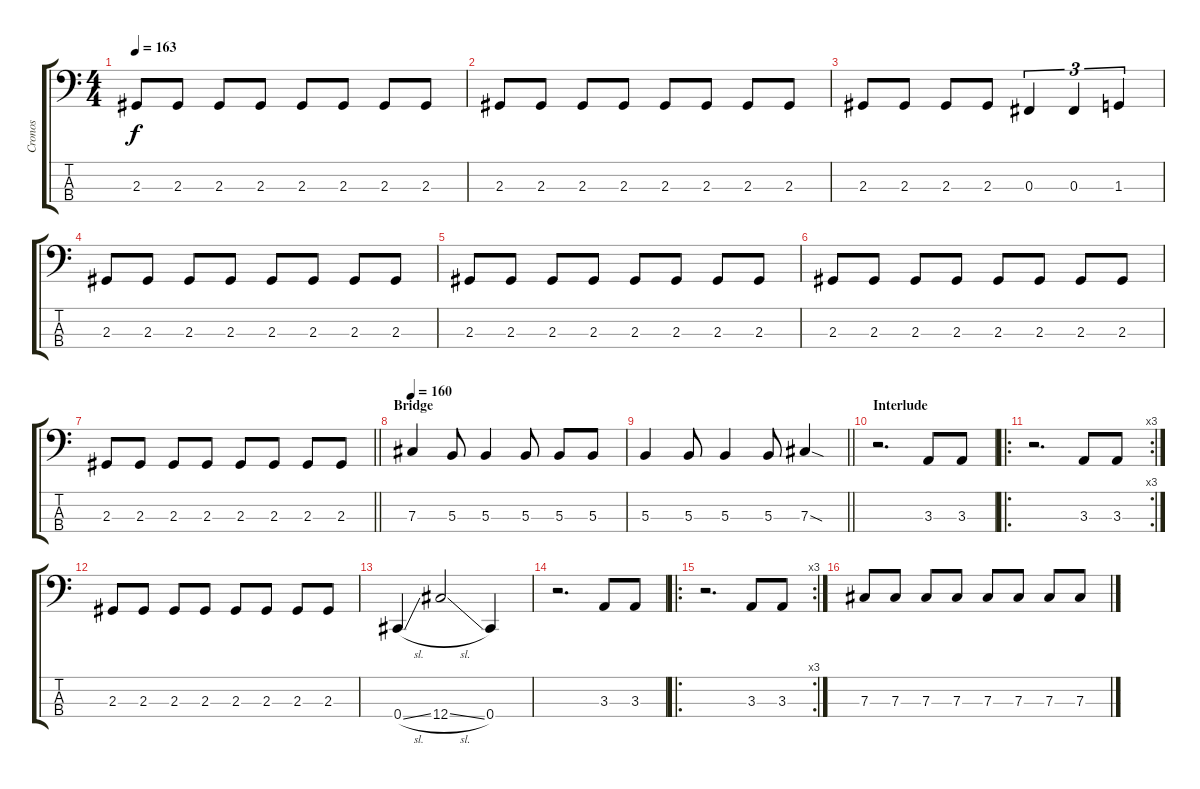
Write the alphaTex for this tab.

\track ("Cronos" "Cronos") {instrument electricbasspick}
\staff {score tabs}
\tuning (E2 B1 Gb1 Db1) {hide}
\ts (4 4)
\tempo 163
\clef f4
\ks c
2.3.8{dy f} 2.3.8 2.3.8 2.3.8 2.3.8 2.3.8 2.3.8 2.3.8 |
2.3.8 2.3.8 2.3.8 2.3.8 2.3.8 2.3.8 2.3.8 2.3.8 |
2.3.8 2.3.8 2.3.8 2.3.8 0.3.4{tu (3 2)} 0.3.4{tu (3 2)} 1.3.4{tu (3 2)} |
2.3.8 2.3.8 2.3.8 2.3.8 2.3.8 2.3.8 2.3.8 2.3.8 |
2.3.8 2.3.8 2.3.8 2.3.8 2.3.8 2.3.8 2.3.8 2.3.8 |
2.3.8 2.3.8 2.3.8 2.3.8 2.3.8 2.3.8 2.3.8 2.3.8 |
\barLineRight lightlight
2.3.8 2.3.8 2.3.8 2.3.8 2.3.8 2.3.8 2.3.8 2.3.8 |
\section ("" "Bridge")
\tempo 160
7.3.4 5.3.8 5.3.4 5.3.8 5.3.8 5.3.8 |
\barLineRight lightlight
5.3.4 5.3.8 5.3.4 5.3.8 7.3{sod}.4 |
\section ("" "Interlude")
r.2{d} 3.3.8 3.3.8 |
\ro
\rc 3
r.2{d} 3.3.8 3.3.8 |
2.3.8 2.3.8 2.3.8 2.3.8 2.3.8 2.3.8 2.3.8 2.3.8 |
0.4{sl}.4 12.4{sl}.2 0.4.4 |
r.2{d} 3.3.8 3.3.8 |
\ro
\rc 3
r.2{d} 3.3.8 3.3.8 |
7.3.8 7.3.8 7.3.8 7.3.8 7.3.8 7.3.8 7.3.8 7.3.8
